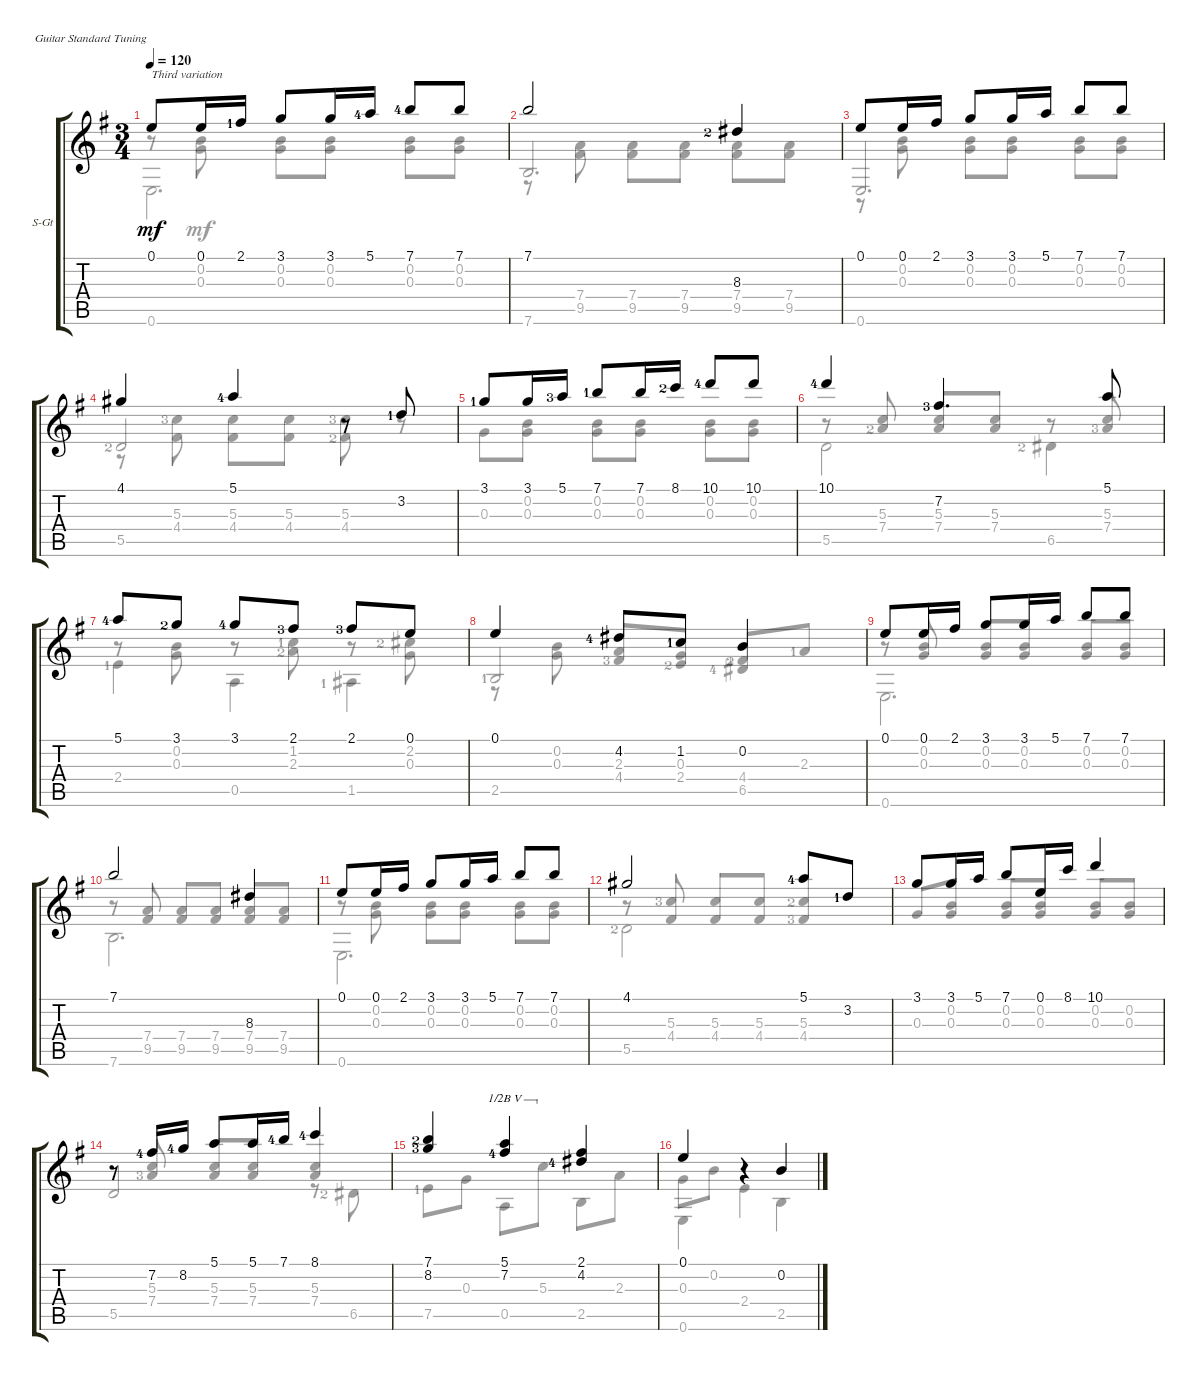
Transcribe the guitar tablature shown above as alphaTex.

\defaultSystemsLayout 4
\bracketExtendMode groupsimilarinstruments
\firstSystemTrackNameOrientation horizontal
\otherSystemsTrackNameOrientation horizontal
\track ("Steel Guitar" "S-Gt") {instrument acousticguitarsteel}
\staff {score tabs}
\tuning (E4 B3 G3 D3 A2 E2)
\voice
\ts (3 4)
\tempo 120
\clef g2
\ks g
0.1.8{txt "Third variation" dy mf} 0.1.16 2.1{lf 2}.16 3.1.8 3.1.16 5.1{lf 5}.16 7.1{lf 5}.8 7.1.8 |
7.1.2 8.3{lf 3}.4 |
0.1.8 0.1.16 2.1.16 3.1.8 3.1.16 5.1.16 7.1.8 7.1.8 |
4.1.4 5.1{lf 5}.4 r.8 3.2{lf 2}.8 |
3.1{lf 2}.8 3.1.16 5.1{lf 4}.16 7.1{lf 2}.8 7.1.16 8.1{lf 3}.16 10.1{lf 5}.8 10.1.8 |
10.1{lf 5}.4 7.2{lf 4}.4{d} 5.1.8 |
5.1{lf 5}.8 3.1{lf 3}.8 3.1{lf 5}.8 2.1{lf 4}.8 2.1{lf 4}.8 0.1.8 |
0.1.4 4.2{lf 5}.8 1.2{lf 2}.8 0.2.4 |
0.1.8 0.1.16 2.1.16 3.1.8 3.1.16 5.1.16 7.1.8 7.1.8 |
7.1.2 8.3.4 |
0.1.8 0.1.16 2.1.16 3.1.8 3.1.16 5.1.16 7.1.8 7.1.8 |
4.1.2 5.1{lf 5}.8 3.2{lf 2}.8 |
3.1.8 3.1.16 5.1.16 7.1.8 0.1.16 8.1.16 10.1.4 |
r.8 7.2{lf 5}.16 8.2{lf 5}.16 5.1.8 5.1.16 7.1{lf 5}.16 8.1{lf 5}.4 |
(7.1{lf 3} 8.2{lf 4}).4 (7.2{lf 5} 5.1).4{barre (5 half)} (2.1 4.2{lf 5}).4 |
0.1.4 r.4 0.2.4
\voice
\clef g2
\ottava regular
\simile none
\ks g
0.6.2{d dy mf} |
7.6.2{d beam invert} |
0.6.2{d beam invert} |
5.5{lf 3}.2{beam invert} |
0.3.8 (0.3 0.2).8 (0.2 0.3).8 (0.3 0.2).8 (0.2 0.3).8 (0.3 0.2).8 |
r.8{beam invert} (5.3 7.4{lf 3}).8{beam invert} (7.4 5.3).8{beam invert} (5.3 7.4).8 r.8{beam invert} (7.4{lf 4} 5.3).8{beam invert} |
2.4{lf 2}.4 0.5.4 1.5{lf 2}.4 |
2.5{lf 2}.2{beam invert} 6.5{lf 5}.4{beam invert} |
r.8 (0.2 0.3).8{beam invert} (0.3 0.2).8{beam invert} (0.2 0.3).8 (0.3 0.2).8{beam invert} (0.2 0.3).8 |
r.8{beam invert} (7.4 9.5).8{beam invert} (9.5 7.4).8{beam invert} (7.4 9.5).8 (9.5 7.4).8{beam invert} (7.4 9.5).8 |
r.8 (0.2 0.3).8 (0.3 0.2).8 (0.2 0.3).8 (0.3 0.2).8 (0.2 0.3).8 |
r.8{beam invert} (5.3{lf 4} 4.4).8{beam invert} (4.4 5.3).8{beam invert} (5.3 4.4).8 (4.4{lf 4} 5.3{lf 3}).4{beam invert} |
|
5.5.2{beam invert} (5.3 7.4).4{beam invert} |
7.5{lf 2}.8 0.3.8 0.5.8{barre (5 half)} 5.3.8{barre (5 half)} 2.5.8 2.3.8 |
0.3.8 0.2.8 2.4.4
\voice
\clef g2
\ottava regular
\simile none
\ks g
r.8{dy mf} (0.2 0.3).8 (0.3 0.2).8 (0.2 0.3).8 (0.3 0.2).8 (0.2 0.3).8 |
r.8 (9.5 7.4).8 (7.4 9.5).8 (9.5 7.4).8 (7.4 9.5).8 (7.4 9.5).8 |
r.8 (0.2 0.3).8 (0.3 0.2).8 (0.2 0.3).8 (0.3 0.2).8 (0.2 0.3).8 |
r.8 (5.3{lf 4} 4.4).8 (4.4 5.3).8 (5.3 4.4).8 (4.4{lf 3} 5.3{lf 4}).8 r.8 |
|
5.5.2 6.5{lf 3}.4 |
r.8 (0.2 0.3).8 r.8 (2.3{lf 3} 1.2{lf 2}).8 r.8 (2.2{lf 3} 0.3).8 |
r.8 (0.3 0.2).8 (2.3 4.4{lf 4}).8 (2.4{lf 3} 0.3).8 4.4{lf 3}.8{beam invert} 2.3{lf 2}.8 |
0.6.2{d} |
7.6.2{d} |
0.6.2{d} |
5.5{lf 3}.2 |
0.3.8{beam invert} (0.3 0.2).8 (0.2 0.3).8{beam invert} (0.3 0.2).8 (0.2 0.3).8{beam invert} (0.3 0.2).8 |
r.8{beam invert} (5.3 7.4{lf 4}).8 (7.4 5.3).8{beam invert} (5.3 7.4).8{beam invert} r.8 6.5{lf 3}.8 |
|
0.6.4 r.4 2.5.4
